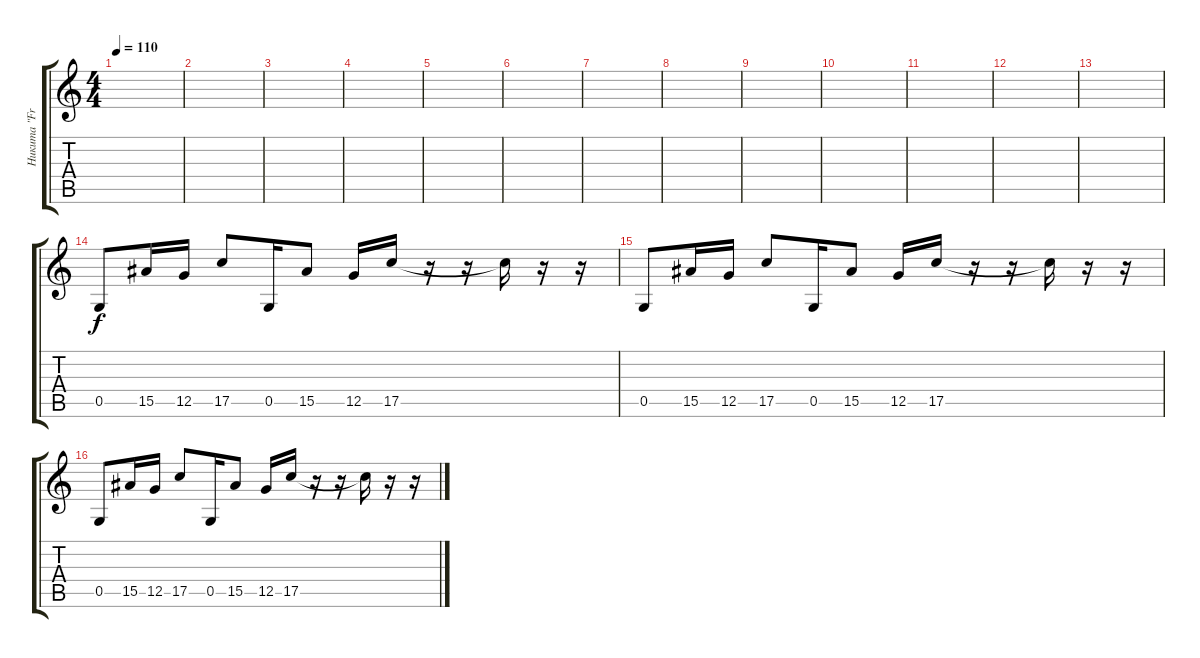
\track ("Никита \"FreeZman\" Борисов" "Никита \"Fr") {instrument distortionguitar}
\staff {score tabs}
\tuning (D4 A3 F3 C3 G2 C2) {hide}
\ts (4 4)
\tempo 110
\clef g2
\ks c
|
|
|
|
|
|
|
|
|
|
|
|
|
0.5.8 15.5.16 12.5.16 17.5.8 0.5.16 15.5.8 12.5.16 17.5.16 r.16 r.16 17.5{t}.16 r.16 r.16 |
0.5.8 15.5.16 12.5.16 17.5.8 0.5.16 15.5.8 12.5.16 17.5.16 r.16 r.16 17.5{t}.16 r.16 r.16 |
0.5.8 15.5.16 12.5.16 17.5.8 0.5.16 15.5.8 12.5.16 17.5.16 r.16 r.16 17.5{t}.16 r.16 r.16
